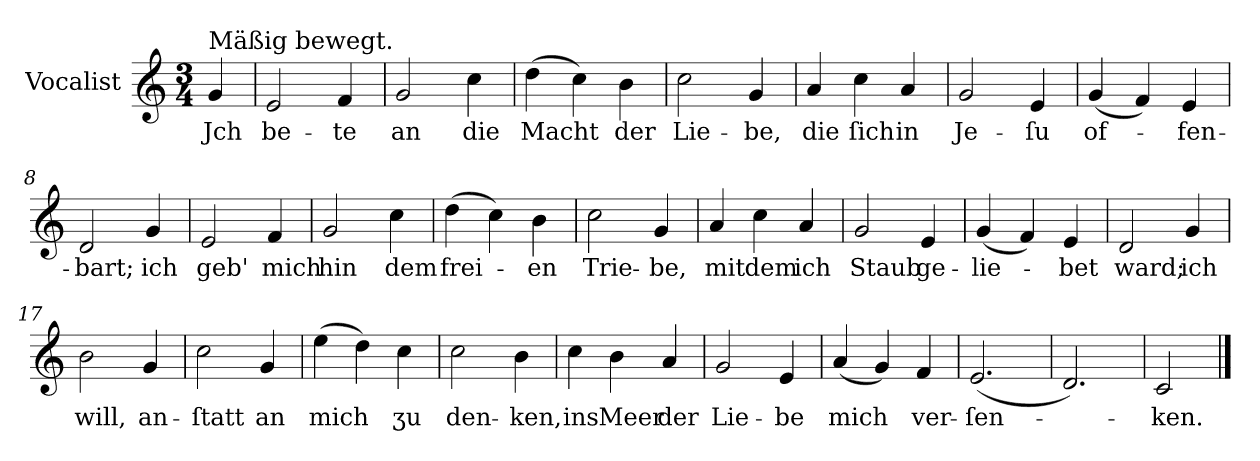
**kern	**text
*part1	*part1
*staff1	*staff1
*I"Vocalist	*
*clefG2	*
*k[]	*
*C:	*
*M3/4	*
=	=
!LO:TX:a:t=Mäßig bewegt.	!
4g	Jch
=1	=1
2e	be-
4f	-te
=2	=2
2g	an
4cc	die
=3	=3
(4dd	Macht
4cc)	.
4b	der
=4	=4
2cc	Lie-
4g	-be,
=5	=5
4a	die
4cc	ſich
4a	in
=6	=6
2g	Je-
4e	-ſu
=7	=7
(4g	of-
4f)	.
4e	-fen-
=8	=8
2d	-bart;
4g	ich
=9	=9
2e	geb'
4f	mich
=10	=10
2g	hin
4cc	dem
=11	=11
(4dd	frei-
4cc)	.
4b	-en
=12	=12
2cc	Trie-
4g	-be,
=13	=13
4a	mit
4cc	dem
4a	ich
=14	=14
2g	Staub
4e	ge-
=15	=15
(4g	-lie-
4f)	.
4e	-bet
=16	=16
2d	ward;
4g	ich
=17	=17
2b	will,
4g	an-
=18	=18
2cc	-ſtatt
4g	an
=19	=19
(4ee	mich
4dd)	.
4cc	ʒu
=20	=20
2cc	den-
4b	-ken,
=21	=21
4cc	ins
4b	Meer
4a	der
=22	=22
2g	Lie-
4e	-be
=23	=23
(4a	mich
4g)	.
4f	ver-
=24	=24
(2.e	-ſen-
=25	=25
2.d)	.
=26	=26
2c	-ken.
==	==
*-	*-
